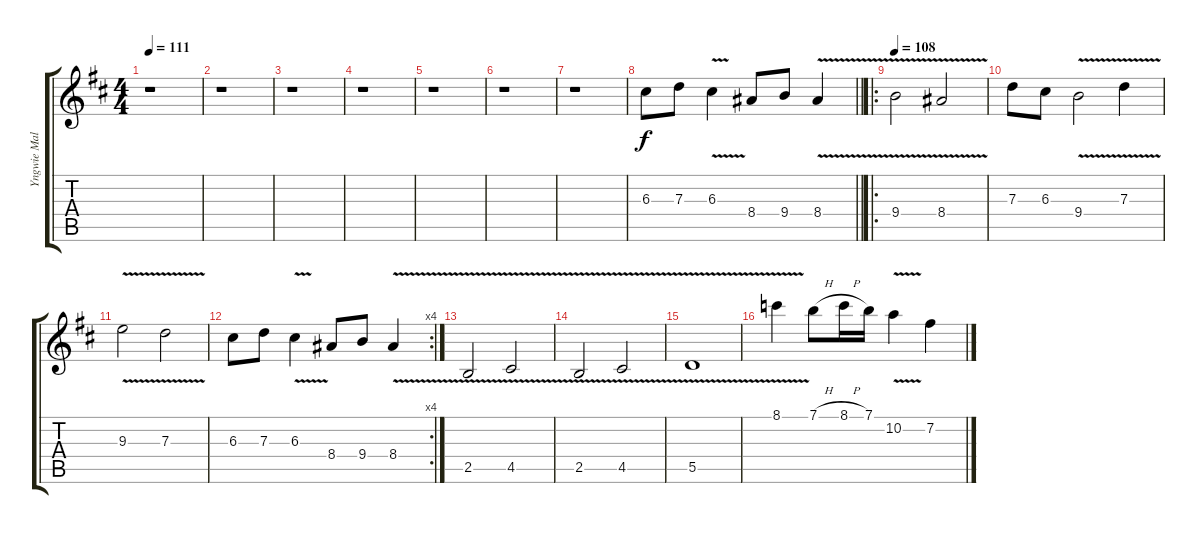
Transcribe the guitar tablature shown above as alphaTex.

\track ("Yngwie Malmsteen-4" "Yngwie Mal") {instrument overdrivenguitar}
\staff {score tabs}
\tuning (E4 B3 G3 D3 A2 E2) {hide}
\ts (4 4)
\tempo 111
\clef g2
\ks d
r.1{dy f instrument overdrivenguitar} |
r.1 |
r.1 |
r.1 |
r.1 |
r.1 |
r.1 |
\barLineRight lightlight
6.3.8 7.3.8 6.3{v}.4 8.4.8 9.4.8 8.4{v}.4 |
\ro
\tempo 108
9.4{v}.2 8.4{v}.2 |
7.3.8 6.3.8 9.4{v}.2 7.3{v}.4 |
9.3{v}.2 7.3{v}.2 |
\rc 4
6.3.8 7.3.8 6.3{v}.4 8.4.8 9.4.8 8.4{v}.4 |
2.5{v}.2 4.5{v}.2 |
2.5{v}.2 4.5{v}.2 |
5.5{v}.1 |
8.1{v}.4 7.1{h}.8 8.1{h}.16 7.1.16 10.2{v}.4 7.2.4
